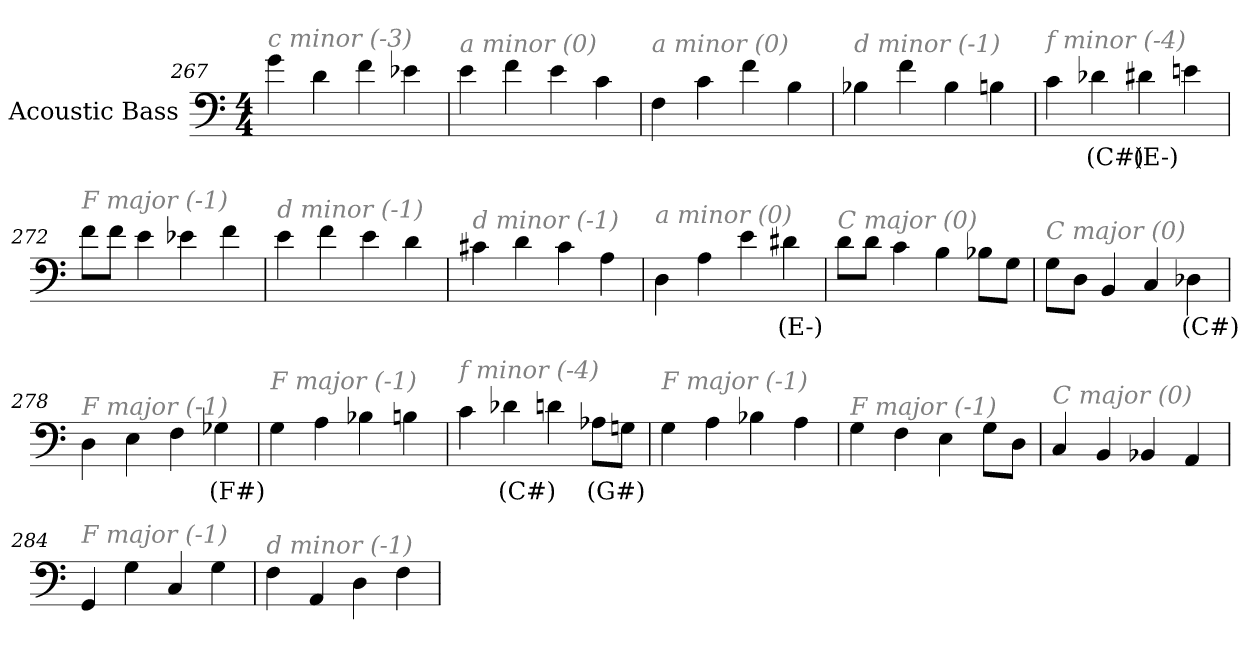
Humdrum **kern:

**kern	**text
*part1	*part1
*staff1	*staff1
*I"Acoustic Bass	*
*clefF4	*
*ITrd7c12	*
*k[]	*
*C:	*
*M4/4	*
=267	=267
!LO:TX:i:color=#808080:t=c minor (-3)	!
4G	.
4D	.
4F	.
4E-X	.
=268	=268
!LO:TX:i:color=#808080:t=a minor (0)	!
4E	.
4F	.
4E	.
4C	.
=269	=269
!LO:TX:i:color=#808080:t=a minor (0)	!
4FF	.
4C	.
4F	.
4BB	.
=270	=270
!LO:TX:i:color=#808080:t=d minor (-1)	!
4BB-X	.
4F	.
4BB-	.
4BBn	.
=271	=271
!LO:TX:i:color=#808080:t=f minor (-4)	!
4C	.
4D-Xi	(C#)
4D#Xi	(E-)
4En	.
=272	=272
!LO:TX:i:color=#808080:t=F major (-1)	!
8FL	.
8FJ	.
4E	.
4E-X	.
4F	.
=273	=273
!LO:TX:i:color=#808080:t=d minor (-1)	!
4E	.
4F	.
4E	.
4D	.
=274	=274
!LO:TX:i:color=#808080:t=d minor (-1)	!
4C#X	.
4D	.
4C#	.
4AA	.
=275	=275
!LO:TX:i:color=#808080:t=a minor (0)	!
4DD	.
4AA	.
4E	.
4D#Xi	(E-)
=276	=276
!LO:TX:i:color=#808080:t=C major (0)	!
8DL	.
8DJ	.
4C	.
4BB	.
8BB-XL	.
8GGJ	.
=277	=277
!LO:TX:i:color=#808080:t=C major (0)	!
8GGL	.
8DDJ	.
4BBB	.
4CC	.
4DD-Xi	(C#)
=278	=278
!LO:TX:i:color=#808080:t=F major (-1)	!
4DD	.
4EE	.
4FF	.
4GG-Xi	(F#)
=279	=279
!LO:TX:i:color=#808080:t=F major (-1)	!
4GG	.
4AA	.
4BB-X	.
4BBn	.
=280	=280
!LO:TX:i:color=#808080:t=f minor (-4)	!
4C	.
4D-Xi	(C#)
4D	.
8AA-XiL	(G#)
8GGnJ	.
=281	=281
!LO:TX:i:color=#808080:t=F major (-1)	!
4GG	.
4AA	.
4BB-X	.
4AA	.
=282	=282
!LO:TX:i:color=#808080:t=F major (-1)	!
4GG	.
4FF	.
4EE	.
8GGL	.
8DDJ	.
=283	=283
!LO:TX:i:color=#808080:t=C major (0)	!
4CC	.
4BBB	.
4BBB-X	.
4AAA	.
=284	=284
!LO:TX:i:color=#808080:t=F major (-1)	!
4GGG	.
4GG	.
4CC	.
4GG	.
=285	=285
!LO:TX:i:color=#808080:t=d minor (-1)	!
4FF	.
4AAA	.
4DD	.
4FF	.
=	=
*-	*-
